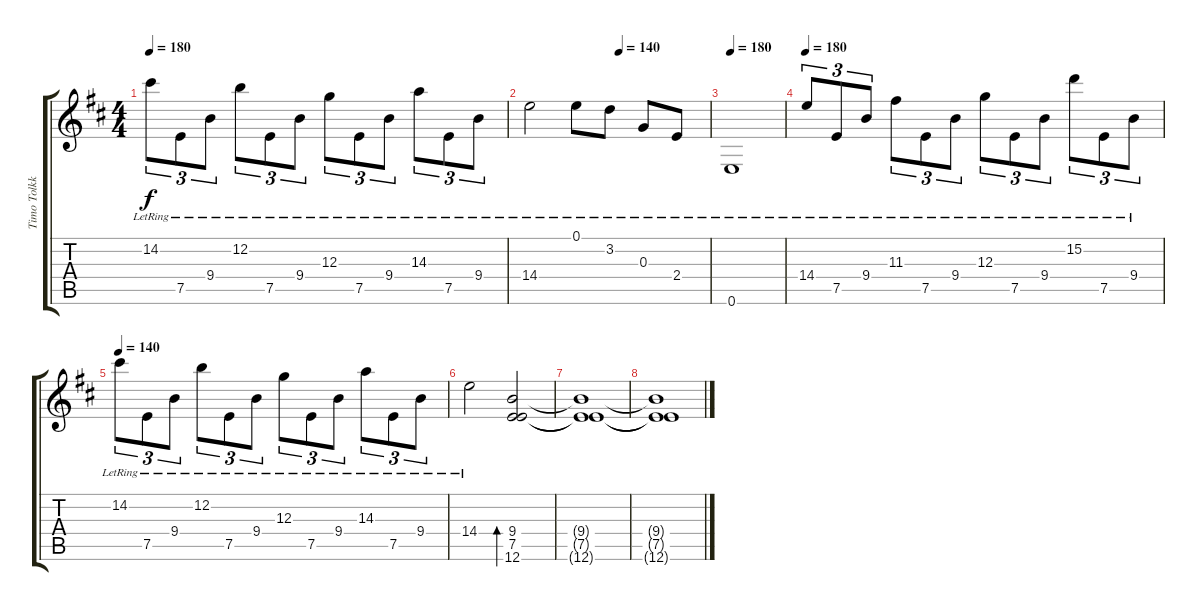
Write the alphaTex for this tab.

\track ("Timo Tolkki" "Timo Tolkk") {instrument acousticguitarsteel}
\staff {score tabs}
\tuning (E4 B3 G3 D3 A2 E2) {hide}
\ts (4 4)
\tempo 180
\clef g2
\ks d
14.2{lr}.8{tu (3 2) dy f} 7.5{lr}.8{tu (3 2)} 9.4{lr}.8{tu (3 2)} 12.2{lr}.8{tu (3 2)} 7.5{lr}.8{tu (3 2)} 9.4{lr}.8{tu (3 2)} 12.3{lr}.8{tu (3 2)} 7.5{lr}.8{tu (3 2)} 9.4{lr}.8{tu (3 2)} 14.3{lr}.8{tu (3 2)} 7.5{lr}.8{tu (3 2)} 9.4{lr}.8{tu (3 2)} |
\tempo (140 0.5)
14.4{lr}.2 0.1{lr}.8 3.2{lr}.8 0.3{lr}.8 2.4{lr}.8 |
\tempo 180
0.6{lr}.1 |
\tempo 180
14.4{lr}.8{tu (3 2)} 7.5{lr}.8{tu (3 2)} 9.4{lr}.8{tu (3 2)} 11.3{lr}.8{tu (3 2)} 7.5{lr}.8{tu (3 2)} 9.4{lr}.8{tu (3 2)} 12.3{lr}.8{tu (3 2)} 7.5{lr}.8{tu (3 2)} 9.4{lr}.8{tu (3 2)} 15.2{lr}.8{tu (3 2)} 7.5{lr}.8{tu (3 2)} 9.4{lr}.8{tu (3 2)} |
\tempo 140
14.2{lr}.8{tu (3 2)} 7.5{lr}.8{tu (3 2)} 9.4{lr}.8{tu (3 2)} 12.2{lr}.8{tu (3 2)} 7.5{lr}.8{tu (3 2)} 9.4{lr}.8{tu (3 2)} 12.3{lr}.8{tu (3 2)} 7.5{lr}.8{tu (3 2)} 9.4{lr}.8{tu (3 2)} 14.3{lr}.8{tu (3 2)} 7.5{lr}.8{tu (3 2)} 9.4{lr}.8{tu (3 2)} |
14.4{lr}.2 (9.4 7.5 12.6).2{bd 480} |
(9.4{t} 7.5{t} 12.6{t}).1 |
(9.4{t} 7.5{t} 12.6{t}).1
